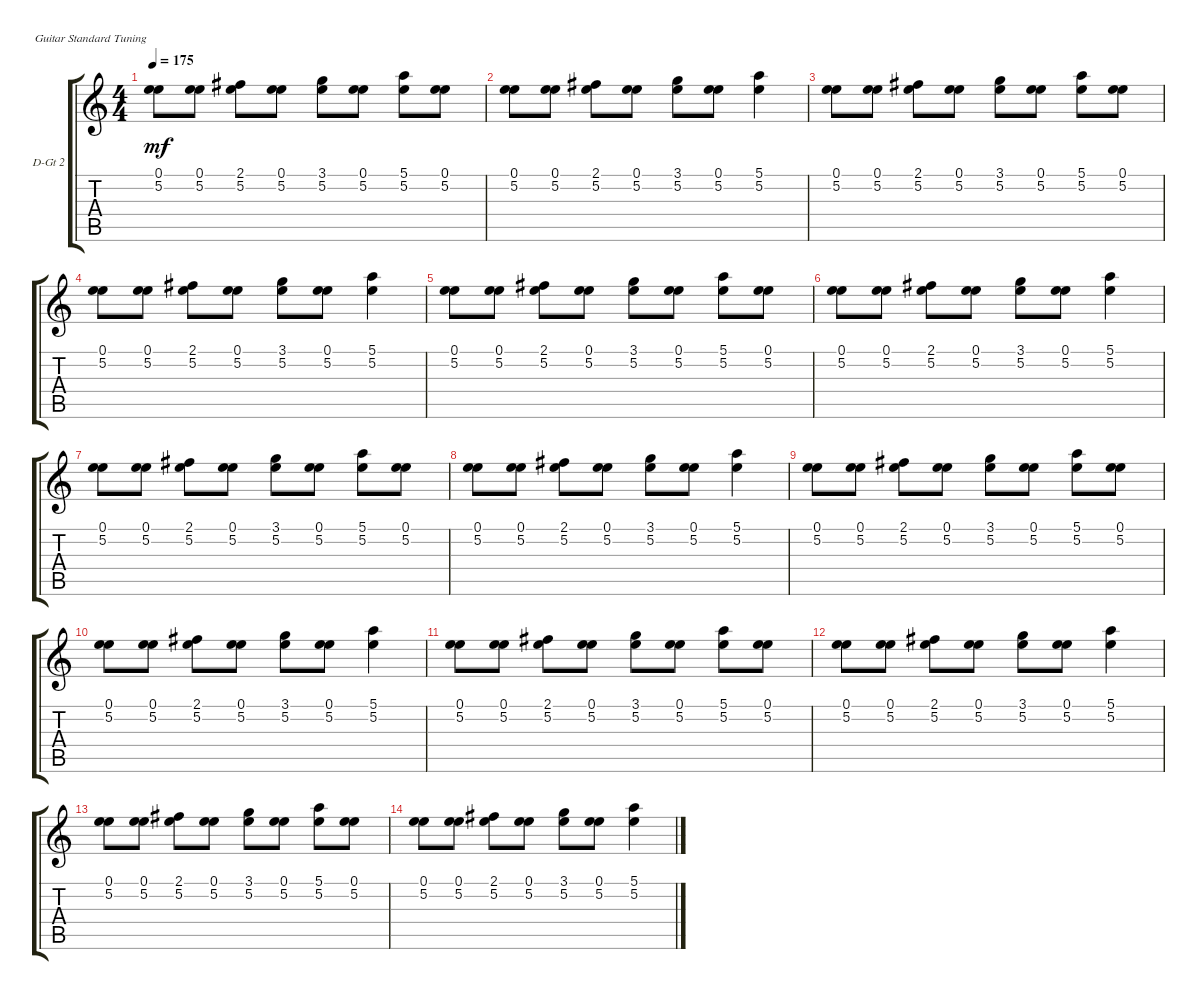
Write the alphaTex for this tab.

\defaultSystemsLayout 4
\bracketExtendMode groupsimilarinstruments
\firstSystemTrackNameOrientation horizontal
\otherSystemsTrackNameOrientation horizontal
\track ("Distortion Guitar 2" "D-Gt 2") {instrument distortionguitar}
\staff {score tabs}
\tuning (E4 B3 G3 D3 A2 E2)
\ts (4 4)
\tempo 175
\clef g2
\scale
0.333333
\ks c
(0.1 5.2).8{dy mf} (0.1 5.2).8 (2.1 5.2).8 (0.1 5.2).8 (3.1 5.2).8 (0.1 5.2).8 (5.1 5.2).8 (0.1 5.2).8 |
\scale
0.333333 (0.1 5.2).8 (0.1 5.2).8 (2.1 5.2).8 (0.1 5.2).8 (3.1 5.2).8 (0.1 5.2).8 (5.1 5.2).4 |
\scale
0.333333 (0.1 5.2).8 (0.1 5.2).8 (2.1 5.2).8 (0.1 5.2).8 (3.1 5.2).8 (0.1 5.2).8 (5.1 5.2).8 (0.1 5.2).8 |
\scale
0.333333 (0.1 5.2).8 (0.1 5.2).8 (2.1 5.2).8 (0.1 5.2).8 (3.1 5.2).8 (0.1 5.2).8 (5.1 5.2).4 |
\scale
0.333333 (0.1 5.2).8 (0.1 5.2).8 (2.1 5.2).8 (0.1 5.2).8 (3.1 5.2).8 (0.1 5.2).8 (5.1 5.2).8 (0.1 5.2).8 |
\scale
0.333333 (0.1 5.2).8 (0.1 5.2).8 (2.1 5.2).8 (0.1 5.2).8 (3.1 5.2).8 (0.1 5.2).8 (5.1 5.2).4 |
\scale
0.333333 (0.1 5.2).8 (0.1 5.2).8 (2.1 5.2).8 (0.1 5.2).8 (3.1 5.2).8 (0.1 5.2).8 (5.1 5.2).8 (0.1 5.2).8 |
\scale
0.333333 (0.1 5.2).8 (0.1 5.2).8 (2.1 5.2).8 (0.1 5.2).8 (3.1 5.2).8 (0.1 5.2).8 (5.1 5.2).4 |
\scale
0.333333 (0.1 5.2).8 (0.1 5.2).8 (2.1 5.2).8 (0.1 5.2).8 (3.1 5.2).8 (0.1 5.2).8 (5.1 5.2).8 (0.1 5.2).8 |
\scale
0.333333 (0.1 5.2).8 (0.1 5.2).8 (2.1 5.2).8 (0.1 5.2).8 (3.1 5.2).8 (0.1 5.2).8 (5.1 5.2).4 |
\scale
0.333333 (0.1 5.2).8 (0.1 5.2).8 (2.1 5.2).8 (0.1 5.2).8 (3.1 5.2).8 (0.1 5.2).8 (5.1 5.2).8 (0.1 5.2).8 |
\scale
0.333333 (0.1 5.2).8 (0.1 5.2).8 (2.1 5.2).8 (0.1 5.2).8 (3.1 5.2).8 (0.1 5.2).8 (5.1 5.2).4 |
\scale
0.333333 (0.1 5.2).8 (0.1 5.2).8 (2.1 5.2).8 (0.1 5.2).8 (3.1 5.2).8 (0.1 5.2).8 (5.1 5.2).8 (0.1 5.2).8 |
\scale
0.333333 (0.1 5.2).8 (0.1 5.2).8 (2.1 5.2).8 (0.1 5.2).8 (3.1 5.2).8 (0.1 5.2).8 (5.1 5.2).4 |
\scale
0.333333 |
\scale
0.333333
